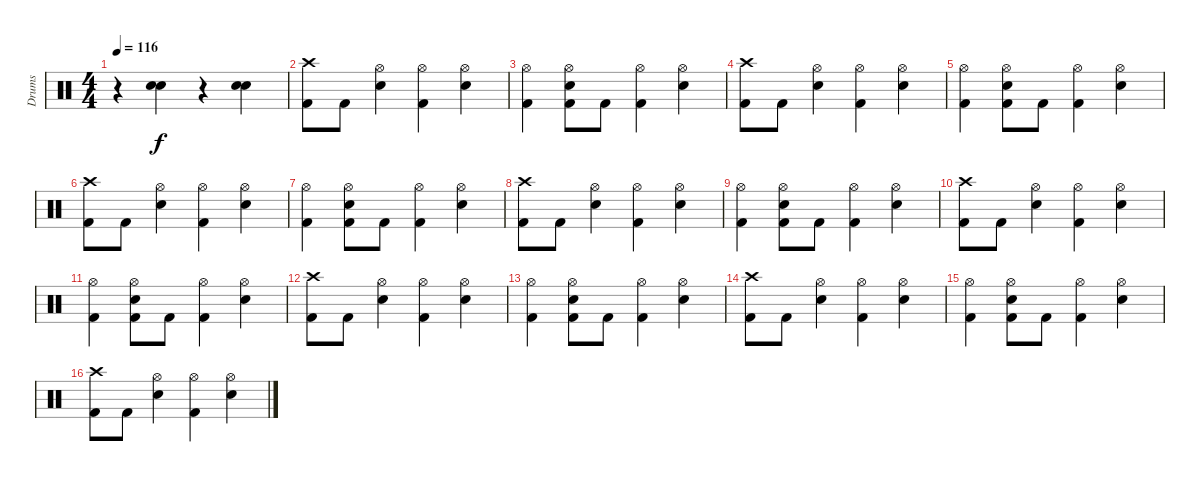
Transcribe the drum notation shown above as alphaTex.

\track ("Drums" "Drums") {instrument percussion}
\staff {score}
\articulation defaults
\ts (4 4)
\tempo 116
\clef neutral
\ks c
r.4{dy f} ("Snare (hit) 2" "Electric Snare (hit)").4 r.4 ("Snare (hit) 2" "Electric Snare (hit)").4 |
("Crash high (hit)" "Kick (hit) 2").8 "Kick (hit) 2".8 ("Hi-Hat (open)" "Electric Snare (hit)").4 ("Hi-Hat (open)" "Kick (hit) 2").4 ("Hi-Hat (open)" "Electric Snare (hit)").4 |
("Hi-Hat (open)" "Kick (hit) 2").4 ("Hi-Hat (open)" "Electric Snare (hit)" "Kick (hit) 2").8 "Kick (hit) 2".8 ("Hi-Hat (open)" "Kick (hit) 2").4 ("Hi-Hat (open)" "Electric Snare (hit)").4 |
("Crash high (hit)" "Kick (hit) 2").8 "Kick (hit) 2".8 ("Hi-Hat (open)" "Electric Snare (hit)").4 ("Hi-Hat (open)" "Kick (hit) 2").4 ("Hi-Hat (open)" "Electric Snare (hit)").4 |
("Hi-Hat (open)" "Kick (hit) 2").4 ("Hi-Hat (open)" "Electric Snare (hit)" "Kick (hit) 2").8 "Kick (hit) 2".8 ("Hi-Hat (open)" "Kick (hit) 2").4 ("Hi-Hat (open)" "Electric Snare (hit)").4 |
("Crash high (hit)" "Kick (hit) 2").8 "Kick (hit) 2".8 ("Hi-Hat (open)" "Electric Snare (hit)").4 ("Hi-Hat (open)" "Kick (hit) 2").4 ("Hi-Hat (open)" "Electric Snare (hit)").4 |
("Hi-Hat (open)" "Kick (hit) 2").4 ("Hi-Hat (open)" "Electric Snare (hit)" "Kick (hit) 2").8 "Kick (hit) 2".8 ("Hi-Hat (open)" "Kick (hit) 2").4 ("Hi-Hat (open)" "Electric Snare (hit)").4 |
("Crash high (hit)" "Kick (hit) 2").8 "Kick (hit) 2".8 ("Hi-Hat (open)" "Electric Snare (hit)").4 ("Hi-Hat (open)" "Kick (hit) 2").4 ("Hi-Hat (open)" "Electric Snare (hit)").4 |
("Hi-Hat (open)" "Kick (hit) 2").4 ("Hi-Hat (open)" "Electric Snare (hit)" "Kick (hit) 2").8 "Kick (hit) 2".8 ("Hi-Hat (open)" "Kick (hit) 2").4 ("Hi-Hat (open)" "Electric Snare (hit)").4 |
("Crash high (hit)" "Kick (hit) 2").8 "Kick (hit) 2".8 ("Hi-Hat (open)" "Electric Snare (hit)").4 ("Hi-Hat (open)" "Kick (hit) 2").4 ("Hi-Hat (open)" "Electric Snare (hit)").4 |
("Hi-Hat (open)" "Kick (hit) 2").4 ("Hi-Hat (open)" "Electric Snare (hit)" "Kick (hit) 2").8 "Kick (hit) 2".8 ("Hi-Hat (open)" "Kick (hit) 2").4 ("Hi-Hat (open)" "Electric Snare (hit)").4 |
("Crash high (hit)" "Kick (hit) 2").8 "Kick (hit) 2".8 ("Hi-Hat (open)" "Electric Snare (hit)").4 ("Hi-Hat (open)" "Kick (hit) 2").4 ("Hi-Hat (open)" "Electric Snare (hit)").4 |
("Hi-Hat (open)" "Kick (hit) 2").4 ("Hi-Hat (open)" "Electric Snare (hit)" "Kick (hit) 2").8 "Kick (hit) 2".8 ("Hi-Hat (open)" "Kick (hit) 2").4 ("Hi-Hat (open)" "Electric Snare (hit)").4 |
("Crash high (hit)" "Kick (hit) 2").8 "Kick (hit) 2".8 ("Hi-Hat (open)" "Electric Snare (hit)").4 ("Hi-Hat (open)" "Kick (hit) 2").4 ("Hi-Hat (open)" "Electric Snare (hit)").4 |
("Hi-Hat (open)" "Kick (hit) 2").4 ("Hi-Hat (open)" "Electric Snare (hit)" "Kick (hit) 2").8 "Kick (hit) 2".8 ("Hi-Hat (open)" "Kick (hit) 2").4 ("Hi-Hat (open)" "Electric Snare (hit)").4 |
("Crash high (hit)" "Kick (hit) 2").8 "Kick (hit) 2".8 ("Hi-Hat (open)" "Electric Snare (hit)").4 ("Hi-Hat (open)" "Kick (hit) 2").4 ("Hi-Hat (open)" "Electric Snare (hit)").4
